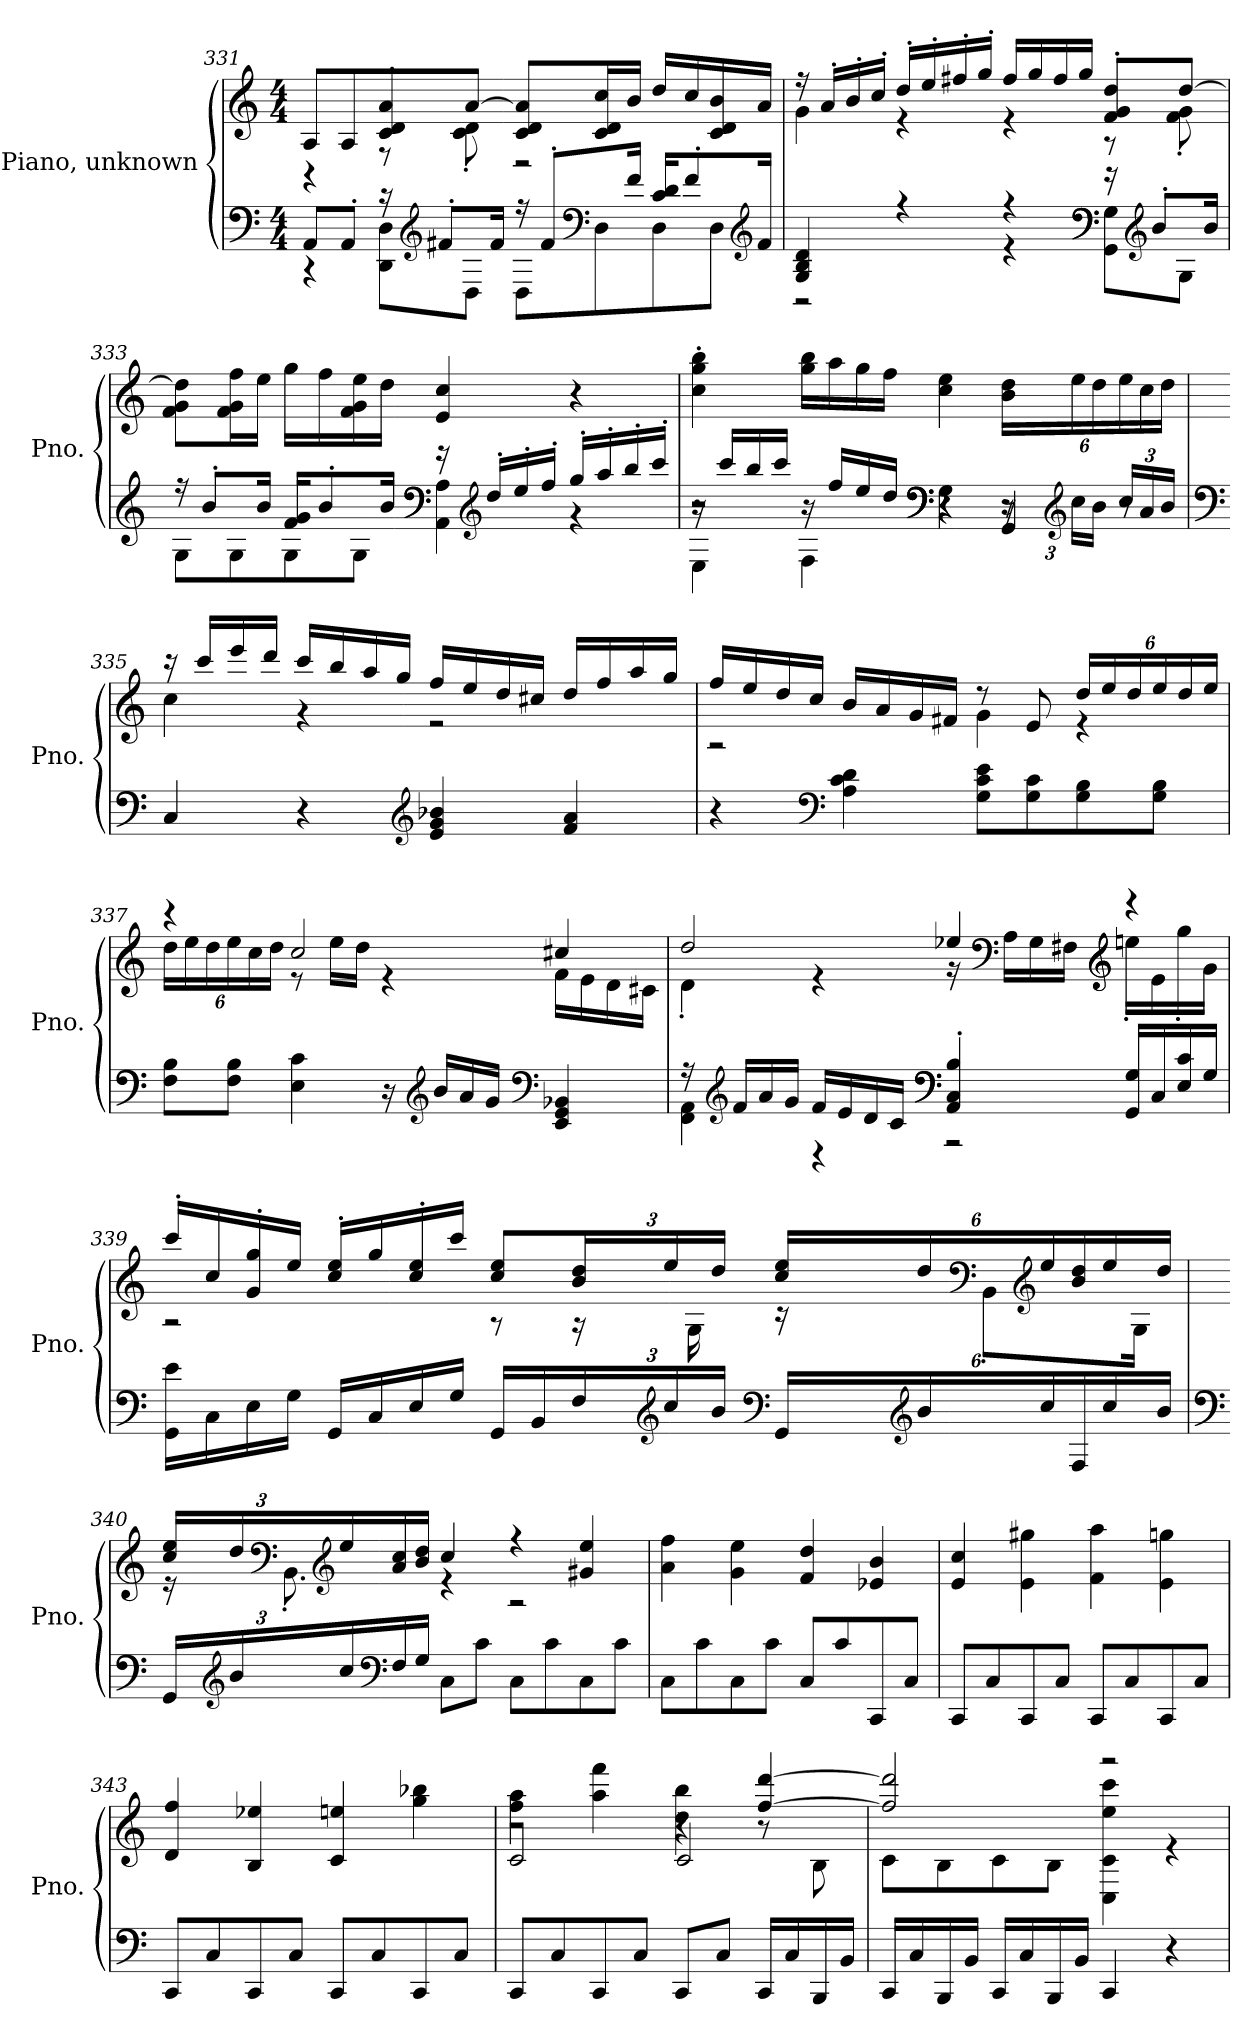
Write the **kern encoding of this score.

**kern	**kern
*part1	*part1
*staff2	*staff1
*I"Piano, unknown	*
*I'Pno.	*
!!LO:PB:g=z
*clefF4	*clefG2
*k[]	*k[]
*M4/4	*M4/4
=331	=331
*^	*^
8AA/L	4r	8A/L	4r
8AA'/J	.	8A'/	.
16r	8DD\ 8D\L	8c/' 8d/' 8a/'	8r
*clefG2	*	*	*
8f#X'/L	.	.	.
.	8D\J	[8a/J	8c\' 8d\'
16f#/Jk	.	.	.
16r	8D\L	8c/ 8d/ 8a/]L	2r
8f#'/L	.	.	.
*clefF4	*	*	*
.	8D\	16c/ 16d/ 16cc/L	.
16f#/Jk	.	16b/JJ	.
16c/ 16d/KL	8D\	16dd/LL	.
8f#'/	.	16cc/	.
.	8D\J	16c/ 16d/ 16b/	.
*clefG2	*	*	*
16f#/Jk	.	16a/JJ	.
=332	=332	=332	=332
4G/ 4B/ 4d/	2r	16r	4g\
.	.	16a'/LL	.
.	.	16b'/	.
.	.	16cc'/JJ	.
4r	.	16dd'/LL	4r
.	.	16ee'/	.
.	.	16ff#X'/	.
.	.	16gg'/JJ	.
4r	4r	16ff#/LL	4r
.	.	16gg/	.
.	.	16ff#/	.
.	.	16gg/JJ	.
*clefF4	*	*	*
16r	8GG\ 8G\L	8f/' 8g/' 8dd/'L	8r
*clefG2	*	*	*
8b'/L	.	.	.
.	8G\J	[8dd/J	8f\' 8g\'
16b/Jk	.	.	.
*	*	*v	*v
!!LO:LB:g=z
=333	=333	=333
16r	8G\L	8f\ 8g\ 8dd\]L
8b'/L	.	.
.	8G\	16f\ 16g\ 16ff\L
16b/Jk	.	16ee\JJ
16f/ 16g/KL	8G\	16gg\LL
8b'/	.	16ff\
.	8G\J	16f\ 16g\ 16ee\
16b/Jk	.	16dd\JJ
*clefF4	*	*
16r	4AA\ 4A\	4e/ 4cc/
*clefG2	*	*
16dd'/LL	.	.
16ee'/	.	.
16ff'/JJ	.	.
16gg'/LL	4r	4r
16aa'/	.	.
16bb'/	.	.
16ccc'/JJ	.	.
=334	=334	=334
*	*^	*
16r	4E\	2r	4cc\' 4gg\' 4bb\'
16ccc/LL	.	.	.
16bb/	.	.	.
16ccc/JJ	.	.	.
16r	4F\	.	16gg\ 16bb\LL
16ff/LL	.	.	16aa\
16ee/	.	.	16gg\
16dd/JJ	.	.	16ff\JJ
*clefF4	*	*	*
4r	4G\	4r	4cc\ 4ee\
*	*	*	*Xbrackettup
8r	24r	4GG/	24b\ 24dd\LL
*clefG2	*	*	*
.	24cc\LL	.	24ee\
.	24b\JJ	.	24dd\
*Xbrackettup	*	*	*
24cc/LL	8r	.	24ee\
24a/	.	.	24cc\
24b/JJ	.	.	24dd\JJ
*v	*v	*v	*
!!LO:LB:g=z
=335	=335
*clefF4	*
*	*^
4C/	16r	4cc\
.	16ccc/LL	.
.	16eee/	.
.	16ddd/JJ	.
4r	16ccc/LL	4r
.	16bb/	.
.	16aa/	.
.	16gg/JJ	.
*clefG2	*	*
4e/ 4g/ 4b-X/	16ff/LL	2r
.	16ee/	.
.	16dd/	.
.	16cc#X/JJ	.
4f/ 4a/	16dd/LL	.
.	16ff/	.
.	16aa/	.
.	16gg/JJ	.
=336	=336	=336
4r	16ff/LL	2r
.	16ee/	.
.	16dd/	.
.	16cc/JJ	.
*clefF4	*	*
4A\ 4c\ 4d\	16b/LL	.
.	16a/	.
.	16g/	.
.	16f#X/JJ	.
8G\ 8c\ 8e\L	8r	4g\
8G\ 8c\	8e/	.
8G\ 8B\	24dd/LL	4r
.	24ee/	.
.	24dd/	.
8G\ 8B\J	24ee/	.
.	24dd/	.
.	24ee/JJ	.
!!LO:LB:g=z	!!
=337	=337	=337
8F\ 8B\L	4r	24dd\LL
.	.	24ee\
.	.	24dd\
8F\ 8B\J	.	24ee\
.	.	24cc\
.	.	24dd\JJ
4E\ 4c\	2cc/	8r
.	.	16ee\LL
.	.	16dd\JJ
16r	.	4r
*clefG2	*	*
16b/LL	.	.
16a/	.	.
16g/JJ	.	.
*clefF4	*	*
4EE/ 4GG/ 4BB-X/	4cc#X/	16f\LL
.	.	16e\
.	.	16d\
.	.	16c#X\JJ
=338	=338	=338
*^	*	*
16r	4FF\ 4AA\	2dd/	4d'\
*clefG2	*	*	*
16f/LL	.	.	.
16a/	.	.	.
16g/JJ	.	.	.
16f/LL	4r	.	4r
16e/	.	.	.
16d/	.	.	.
16c/JJ	.	.	.
*clefF4	*	*	*
4AA/' 4C/' 4B/'	2r	4ee-X/	16r
*	*	*clefF4	*
.	.	.	16A\LL
.	.	.	16G\
.	.	.	16F#X\JJ
*	*	*clefG2	*
16GG/ 16G/LL	.	4r	16een'\LL
16C/	.	.	16e\
16E/ 16c/	.	.	16gg'\
16G/JJ	.	.	16g\JJ
*v	*v	*	*
!!LO:LB:g=z	!!
=339	=339	=339
16GG\ 16e\LL	16ccc'/LL	2r
16C\	16cc/	.
16E\	16g/' 16gg/'	.
16G\JJ	16ee/JJ	.
16GG/LL	16cc/' 16ee/'LL	.
16C/	16gg/	.
16E/	16cc/' 16ee/'	.
16G/JJ	16ccc/JJ	.
16GG/LL	8cc/ 8ee/L	8r
16BB/	.	.
24F/	24b/ 24dd/L	16r
*clefG2	*	*
24cc/	24ee/	.
.	.	16G\
24b/JJ	24dd/JJ	.
*clefF4	*	*
24GG/LL	24cc/ 24ee/LL	16r
*clefG2	*	*
24b/	24dd/	.
*	*clefF4	*
.	.	8BB'\L
*	*clefG2	*
24cc/	24ee/	.
24F/	24b/ 24dd/	.
24cc/	24ee/	.
.	.	16G\Jk
24b/JJ	24dd/JJ	.
!!LO:LB:g=z	!!
=340	=340	=340
*clefF4	*	*
24GG/LL	24cc/ 24ee/LL	16r
*clefG2	*	*
24b/	24dd/	.
*	*clefF4	*
.	.	8.BB'\
*	*clefG2	*
24cc/	24ee/	.
*clefF4	*	*
16F/	16a/ 16cc/	.
16G/JJ	16b/ 16dd/JJ	.
8C\L	4cc/	4r
8c\J	.	.
8C\L	4r	2r
8c\	.	.
8C\	4g#X/ 4ee/	.
8c\J	.	.
*	*v	*v
=341	=341
8C\L	4a\ 4ff\
8c\	.
8C\	4g\ 4ee\
8c\J	.
8C/L	4f/ 4dd/
8c/	.
8CC/	4e-X/ 4b/
8C/J	.
=342	=342
8CC/L	4e/ 4cc/
8C/	.
8CC/	4e\ 4gg#X\
8C/J	.
8CC/L	4f\ 4aa\
8C/	.
8CC/	4e\ 4ggn\
8C/J	.
=343	=343
8CC/L	4d/ 4ff/
8C/	.
8CC/	4B/ 4ee-X/
8C/J	.
8CC/L	4c/ 4een/
8C/	.
8CC/	4gg\ 4bb-X\
8C/J	.
!!LO:PB:g=z
=344	=344
*	*^
*	*	*^
8CC/L	2r	4ff\ 4aa\	2c/
8C/	.	.	.
8CC/	.	4aa\ 4fff\	.
8C/J	.	.	.
8CC/L	4r	4dd\ 4bb\	2c/
8C/J	.	.	.
16CC/LL	[4ff/ [4ddd/	8r	.
16C/	.	.	.
16BBB/	.	8B\	.
16BB/JJ	.	.	.
*	*	*v	*v
=345	=345	=345
16CC/LL	2ff/] 2ddd/]	8c\L
16C/	.	.
16BBB/	.	8B\
16BB/JJ	.	.
16CC/LL	.	8c\
16C/	.	.
16BBB/	.	8B\J
16BB/JJ	.	.
4CC/	2r	4C\ 4c\ 4ee\ 4ccc\
4r	.	4r
*	*v	*v
=	=
*-	*-
